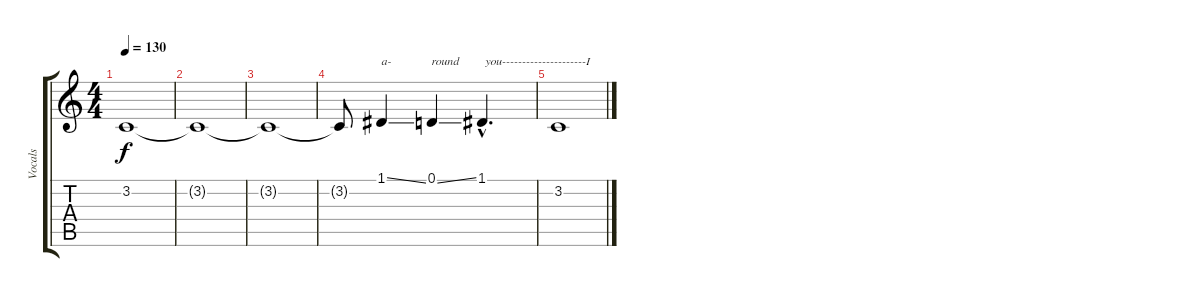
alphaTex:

\track ("Vocals" "Vocals") {instrument flute}
\staff {score tabs}
\tuning (D4 A3 F3 C3 G2 C2) {hide}
\ts (4 4)
\tempo 130
\clef g2
\ks c
3.2.1{dy f} |
3.2{t}.1 |
3.2{t}.1 |
3.2{t}.8 1.1{ss}.4{txt "a-"} 0.1{ss}.4{txt "round"} 1.1{hac}.4{d txt " you---------------------I"} |
3.2.1
